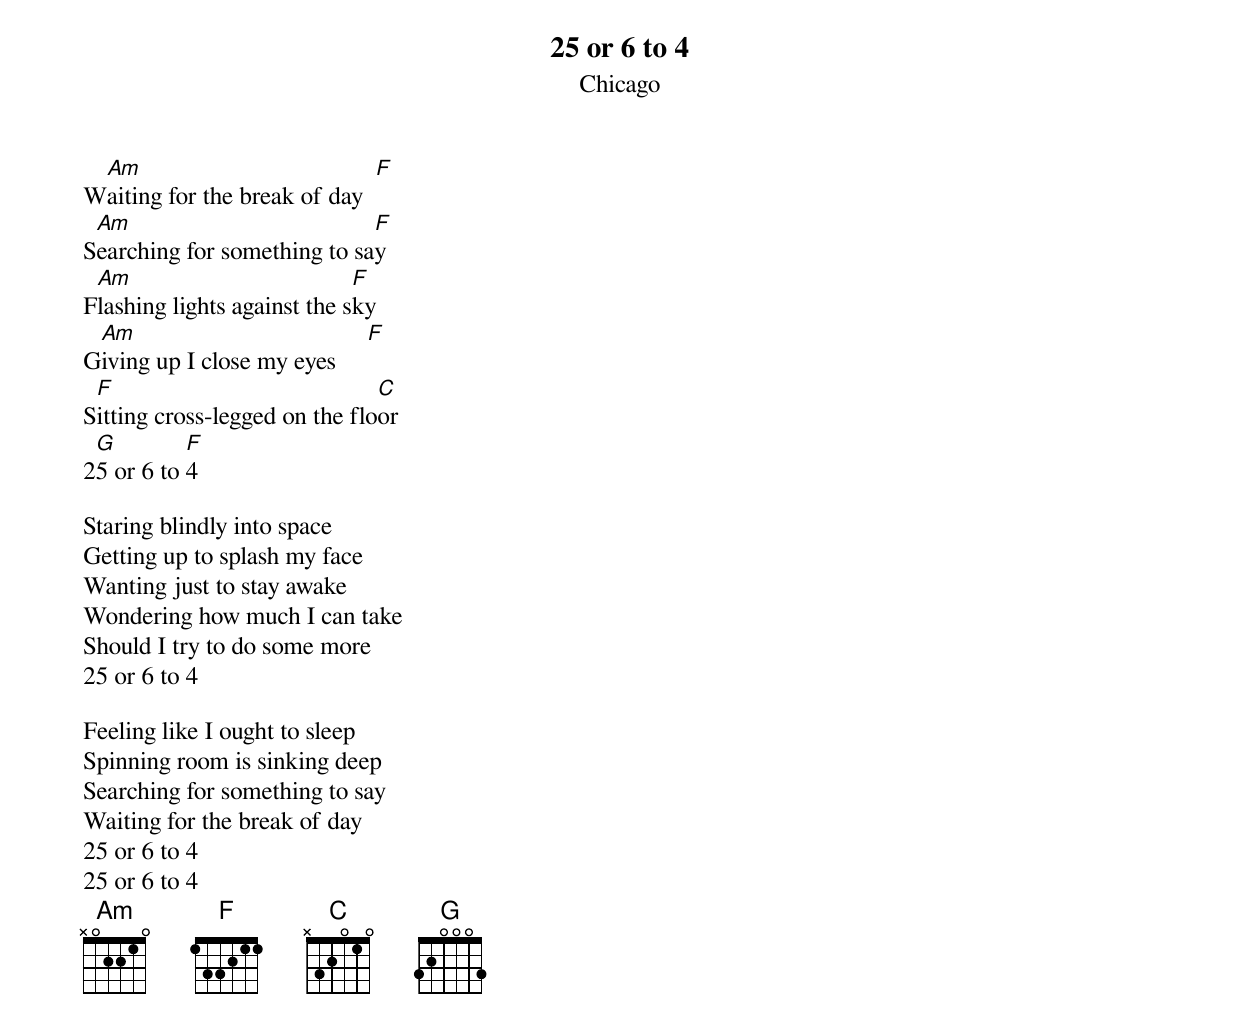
{t:25 or 6 to 4}
{st:Chicago}

W[Am]aiting for the break of day  [F]
S[Am]earching for something to sa[F]y
F[Am]lashing lights against the s[F]ky
G[Am]iving up I close my eyes     [F]
S[F]itting cross-legged on the flo[C]or
2[G]5 or 6 to [F]4

Staring blindly into space
Getting up to splash my face
Wanting just to stay awake
Wondering how much I can take
Should I try to do some more
25 or 6 to 4

Feeling like I ought to sleep
Spinning room is sinking deep
Searching for something to say
Waiting for the break of day
25 or 6 to 4
25 or 6 to 4
